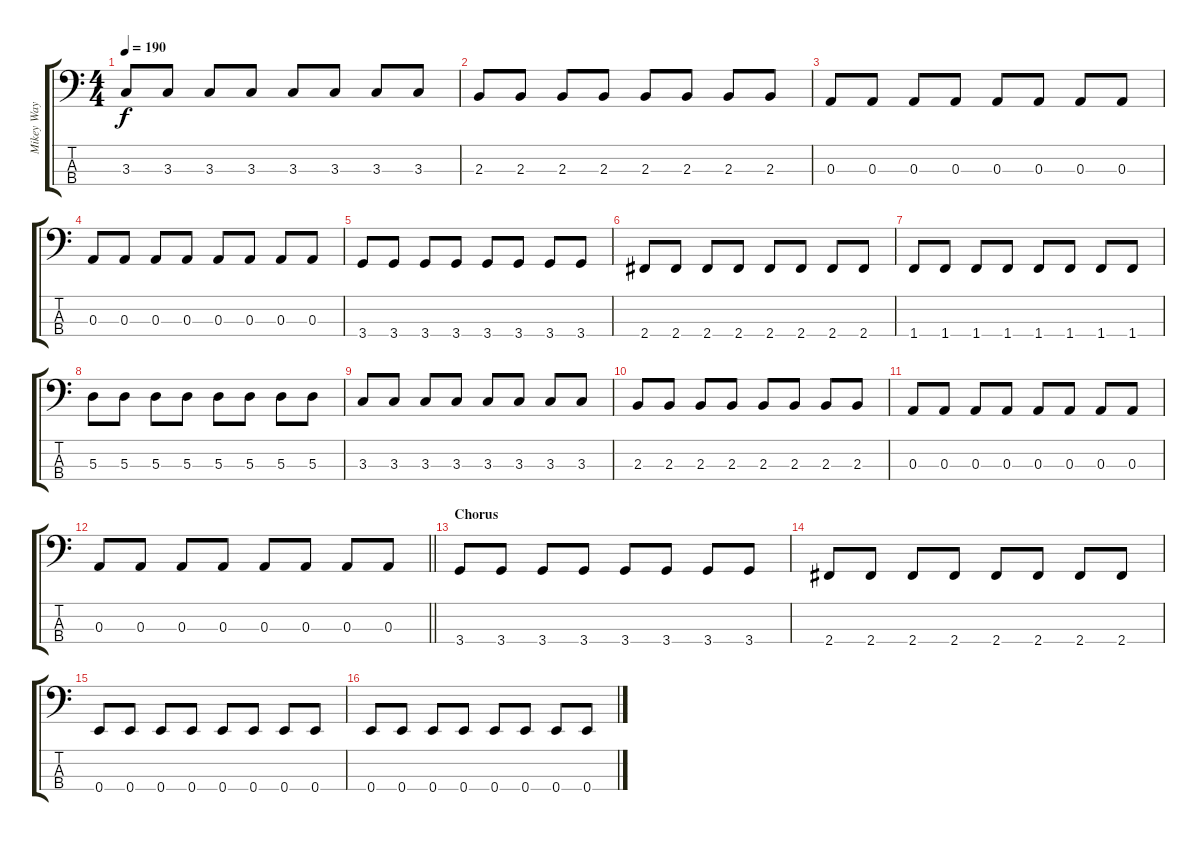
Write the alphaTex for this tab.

\track ("Mikey Way (bass)" "Mikey Way ") {instrument electricbassfinger}
\staff {score tabs}
\tuning (G2 D2 A1 E1) {hide}
\ts (4 4)
\tempo 190
\clef f4
\ks c
3.3.8{dy f} 3.3.8 3.3.8 3.3.8 3.3.8 3.3.8 3.3.8 3.3.8 |
2.3.8 2.3.8 2.3.8 2.3.8 2.3.8 2.3.8 2.3.8 2.3.8 |
0.3.8 0.3.8 0.3.8 0.3.8 0.3.8 0.3.8 0.3.8 0.3.8 |
0.3.8 0.3.8 0.3.8 0.3.8 0.3.8 0.3.8 0.3.8 0.3.8 |
3.4.8 3.4.8 3.4.8 3.4.8 3.4.8 3.4.8 3.4.8 3.4.8 |
2.4.8 2.4.8 2.4.8 2.4.8 2.4.8 2.4.8 2.4.8 2.4.8 |
1.4.8 1.4.8 1.4.8 1.4.8 1.4.8 1.4.8 1.4.8 1.4.8 |
5.3.8 5.3.8 5.3.8 5.3.8 5.3.8 5.3.8 5.3.8 5.3.8 |
3.3.8 3.3.8 3.3.8 3.3.8 3.3.8 3.3.8 3.3.8 3.3.8 |
2.3.8 2.3.8 2.3.8 2.3.8 2.3.8 2.3.8 2.3.8 2.3.8 |
0.3.8 0.3.8 0.3.8 0.3.8 0.3.8 0.3.8 0.3.8 0.3.8 |
\barLineRight lightlight
0.3.8 0.3.8 0.3.8 0.3.8 0.3.8 0.3.8 0.3.8 0.3.8 |
\section ("" "Chorus")
3.4.8 3.4.8 3.4.8 3.4.8 3.4.8 3.4.8 3.4.8 3.4.8 |
2.4.8 2.4.8 2.4.8 2.4.8 2.4.8 2.4.8 2.4.8 2.4.8 |
0.4.8 0.4.8 0.4.8 0.4.8 0.4.8 0.4.8 0.4.8 0.4.8 |
0.4.8 0.4.8 0.4.8 0.4.8 0.4.8 0.4.8 0.4.8 0.4.8
